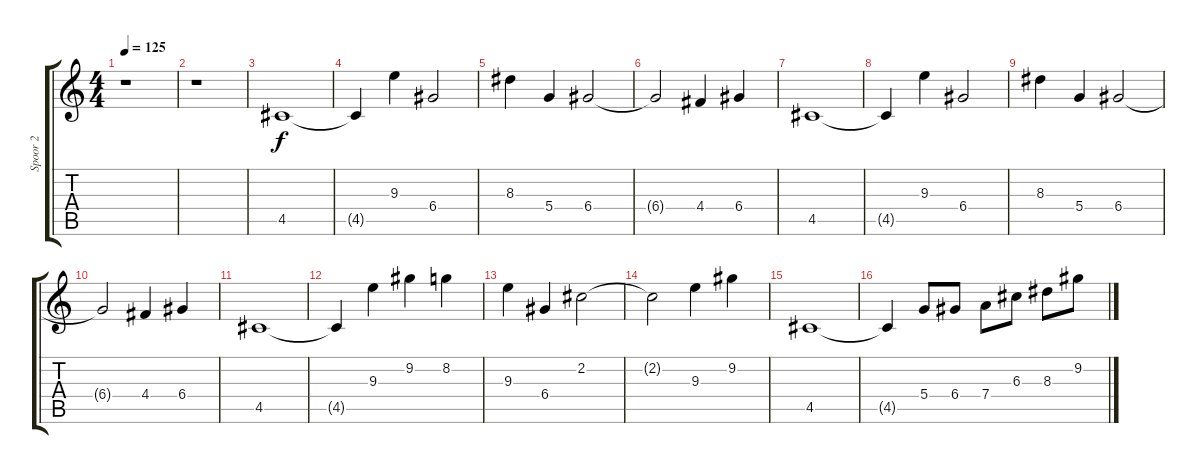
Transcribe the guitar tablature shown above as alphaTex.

\track ("Spoor 2" "Spoor 2") {instrument guitarharmonics}
\staff {score tabs}
\tuning (E4 B3 G3 D3 A2 E2) {hide}
\ts (4 4)
\tempo 125
\clef g2
\ks c
r.1{dy f instrument guitarharmonics} |
r.1 |
4.5.1 |
4.5{t}.4 9.3.4 6.4.2 |
8.3.4 5.4.4 6.4.2 |
6.4{t}.2 4.4.4 6.4.4 |
4.5.1 |
4.5{t}.4 9.3.4 6.4.2 |
8.3.4 5.4.4 6.4.2 |
6.4{t}.2 4.4.4 6.4.4 |
4.5.1 |
4.5{t}.4 9.3.4 9.2.4 8.2.4 |
9.3.4 6.4.4 2.2.2 |
2.2{t}.2 9.3.4 9.2.4 |
4.5.1 |
4.5{t}.4 5.4.8 6.4.8 7.4.8 6.3.8 8.3.8 9.2.8
